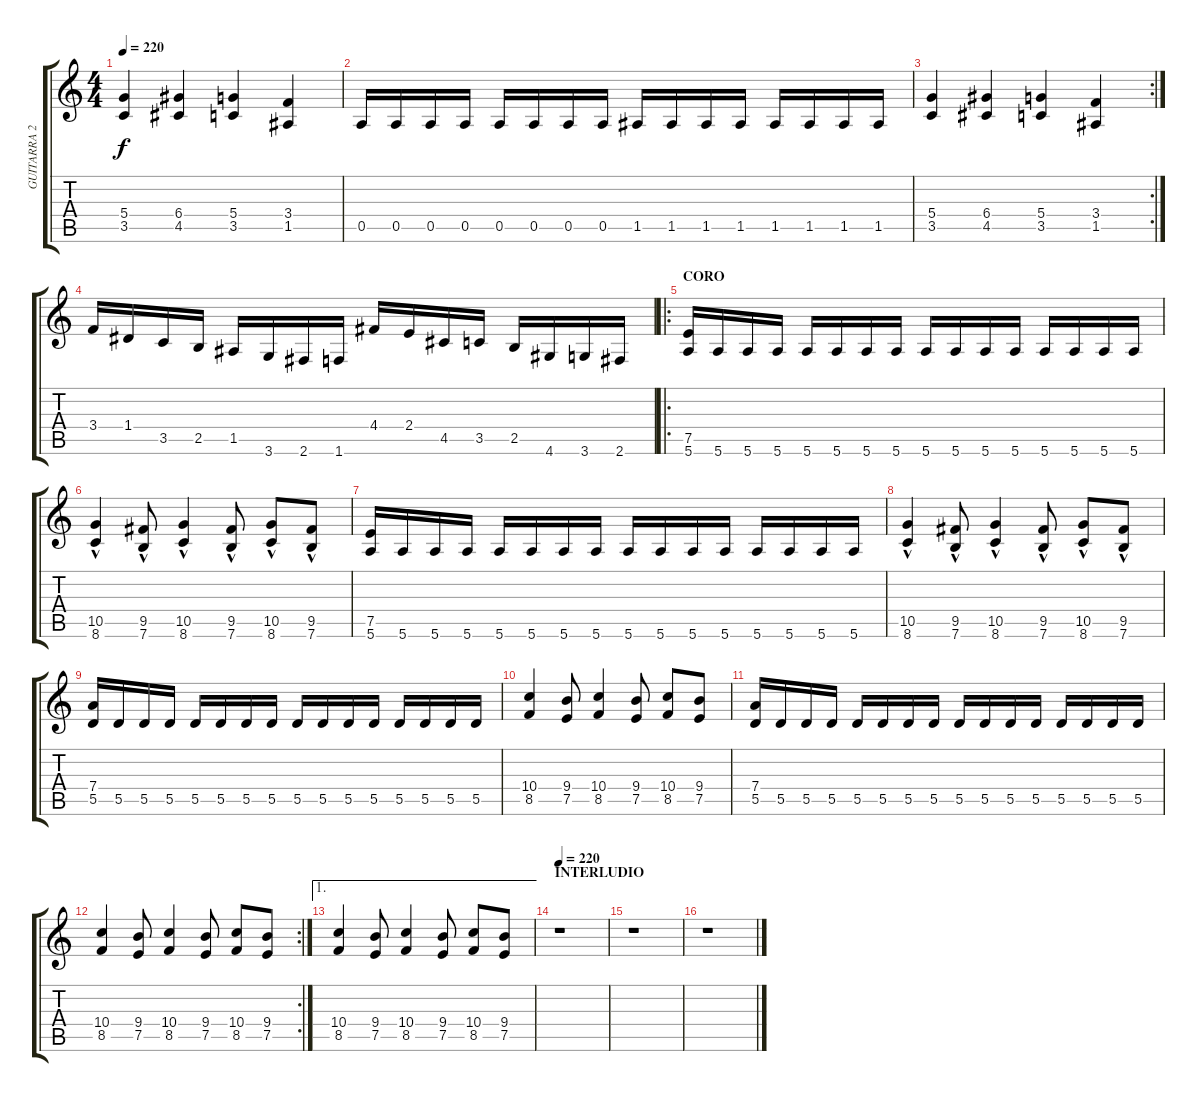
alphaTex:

\track ("GUITARRA 2" "GUITARRA 2") {instrument distortionguitar}
\staff {score tabs}
\tuning (E4 B3 G3 D3 A2 E2) {hide}
\ts (4 4)
\tempo 220
\clef g2
\ks c
(5.4 3.5).4{dy f} (6.4 4.5).4 (5.4 3.5).4 (3.4 1.5).4 |
0.5.16 0.5.16 0.5.16 0.5.16 0.5.16 0.5.16 0.5.16 0.5.16 1.5.16 1.5.16 1.5.16 1.5.16 1.5.16 1.5.16 1.5.16 1.5.16 |
\rc 2
(5.4 3.5).4 (6.4 4.5).4 (5.4 3.5).4 (3.4 1.5).4 |
3.4.16 1.4.16 3.5.16 2.5.16 1.5.16 3.6.16 2.6.16 1.6.16 4.4.16 2.4.16 4.5.16 3.5.16 2.5.16 4.6.16 3.6.16 2.6.16 |
\ro
\section ("" "CORO")
(7.5 5.6).16 5.6.16 5.6.16 5.6.16 5.6.16 5.6.16 5.6.16 5.6.16 5.6.16 5.6.16 5.6.16 5.6.16 5.6.16 5.6.16 5.6.16 5.6.16 |
(10.5 8.6{hac}).4 (9.5 7.6{hac}).8 (10.5 8.6{hac}).4 (9.5 7.6{hac}).8 (10.5 8.6{hac}).8 (9.5 7.6{hac}).8 |
(7.5 5.6).16 5.6.16 5.6.16 5.6.16 5.6.16 5.6.16 5.6.16 5.6.16 5.6.16 5.6.16 5.6.16 5.6.16 5.6.16 5.6.16 5.6.16 5.6.16 |
(10.5 8.6{hac}).4 (9.5 7.6{hac}).8 (10.5 8.6{hac}).4 (9.5 7.6{hac}).8 (10.5 8.6{hac}).8 (9.5 7.6{hac}).8 |
(7.4 5.5).16 5.5.16 5.5.16 5.5.16 5.5.16 5.5.16 5.5.16 5.5.16 5.5.16 5.5.16 5.5.16 5.5.16 5.5.16 5.5.16 5.5.16 5.5.16 |
(10.4 8.5).4 (9.4 7.5).8 (10.4 8.5).4 (9.4 7.5).8 (10.4 8.5).8 (9.4 7.5).8 |
(7.4 5.5).16 5.5.16 5.5.16 5.5.16 5.5.16 5.5.16 5.5.16 5.5.16 5.5.16 5.5.16 5.5.16 5.5.16 5.5.16 5.5.16 5.5.16 5.5.16 |
\rc 2
(10.4 8.5).4 (9.4 7.5).8 (10.4 8.5).4 (9.4 7.5).8 (10.4 8.5).8 (9.4 7.5).8 |
\ae 1
(10.4 8.5).4 (9.4 7.5).8 (10.4 8.5).4 (9.4 7.5).8 (10.4 8.5).8 (9.4 7.5).8 |
\section ("" "INTERLUDIO")
\tempo 220
r.1 |
r.1 |
r.1
